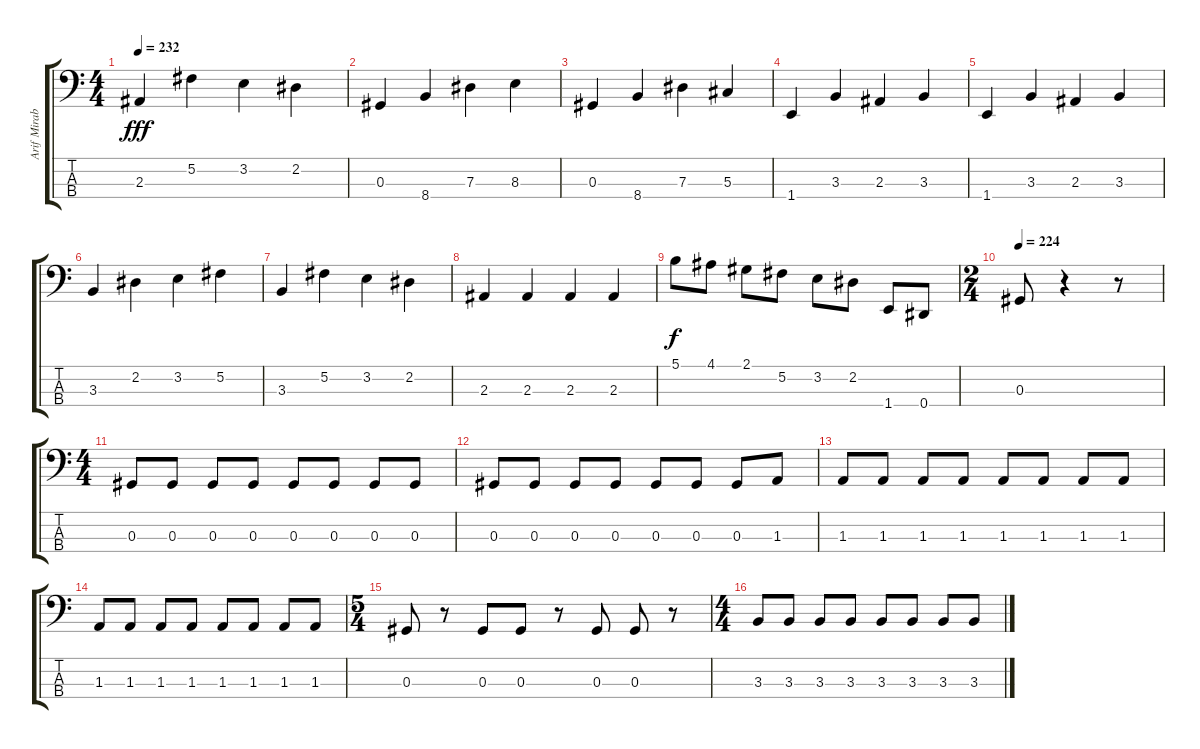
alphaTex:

\track ("Arif Mirabdolbaghi" "Arif Mirab") {instrument electricbassfinger}
\staff {score tabs}
\tuning (Gb2 Db2 Ab1 Eb1) {hide}
\ts (4 4)
\tempo 232
\clef f4
\ks c
2.3.4{dy fff} 5.2.4 3.2.4 2.2.4 |
0.3.4 8.4.4 7.3.4 8.3.4 |
0.3.4 8.4.4 7.3.4 5.3.4 |
1.4.4 3.3.4 2.3.4 3.3.4 |
1.4.4 3.3.4 2.3.4 3.3.4 |
3.3.4 2.2.4 3.2.4 5.2.4 |
3.3.4 5.2.4 3.2.4 2.2.4 |
2.3.4 2.3.4 2.3.4 2.3.4 |
5.1.8{dy f} 4.1.8 2.1.8 5.2.8 3.2.8 2.2.8 1.4.8 0.4.8 |
\ts (2 4)
\tempo 224
0.3.8 r.4 r.8 |
\ts (4 4)
0.3.8 0.3.8 0.3.8 0.3.8 0.3.8 0.3.8 0.3.8 0.3.8 |
0.3.8 0.3.8 0.3.8 0.3.8 0.3.8 0.3.8 0.3.8 1.3.8 |
1.3.8 1.3.8 1.3.8 1.3.8 1.3.8 1.3.8 1.3.8 1.3.8 |
1.3.8 1.3.8 1.3.8 1.3.8 1.3.8 1.3.8 1.3.8 1.3.8 |
\ts (5 4)
0.3.8 r.8 0.3.8 0.3.8 r.8 0.3.8 0.3.8 r.8 |
\ts (4 4)
3.3.8 3.3.8 3.3.8 3.3.8 3.3.8 3.3.8 3.3.8 3.3.8
